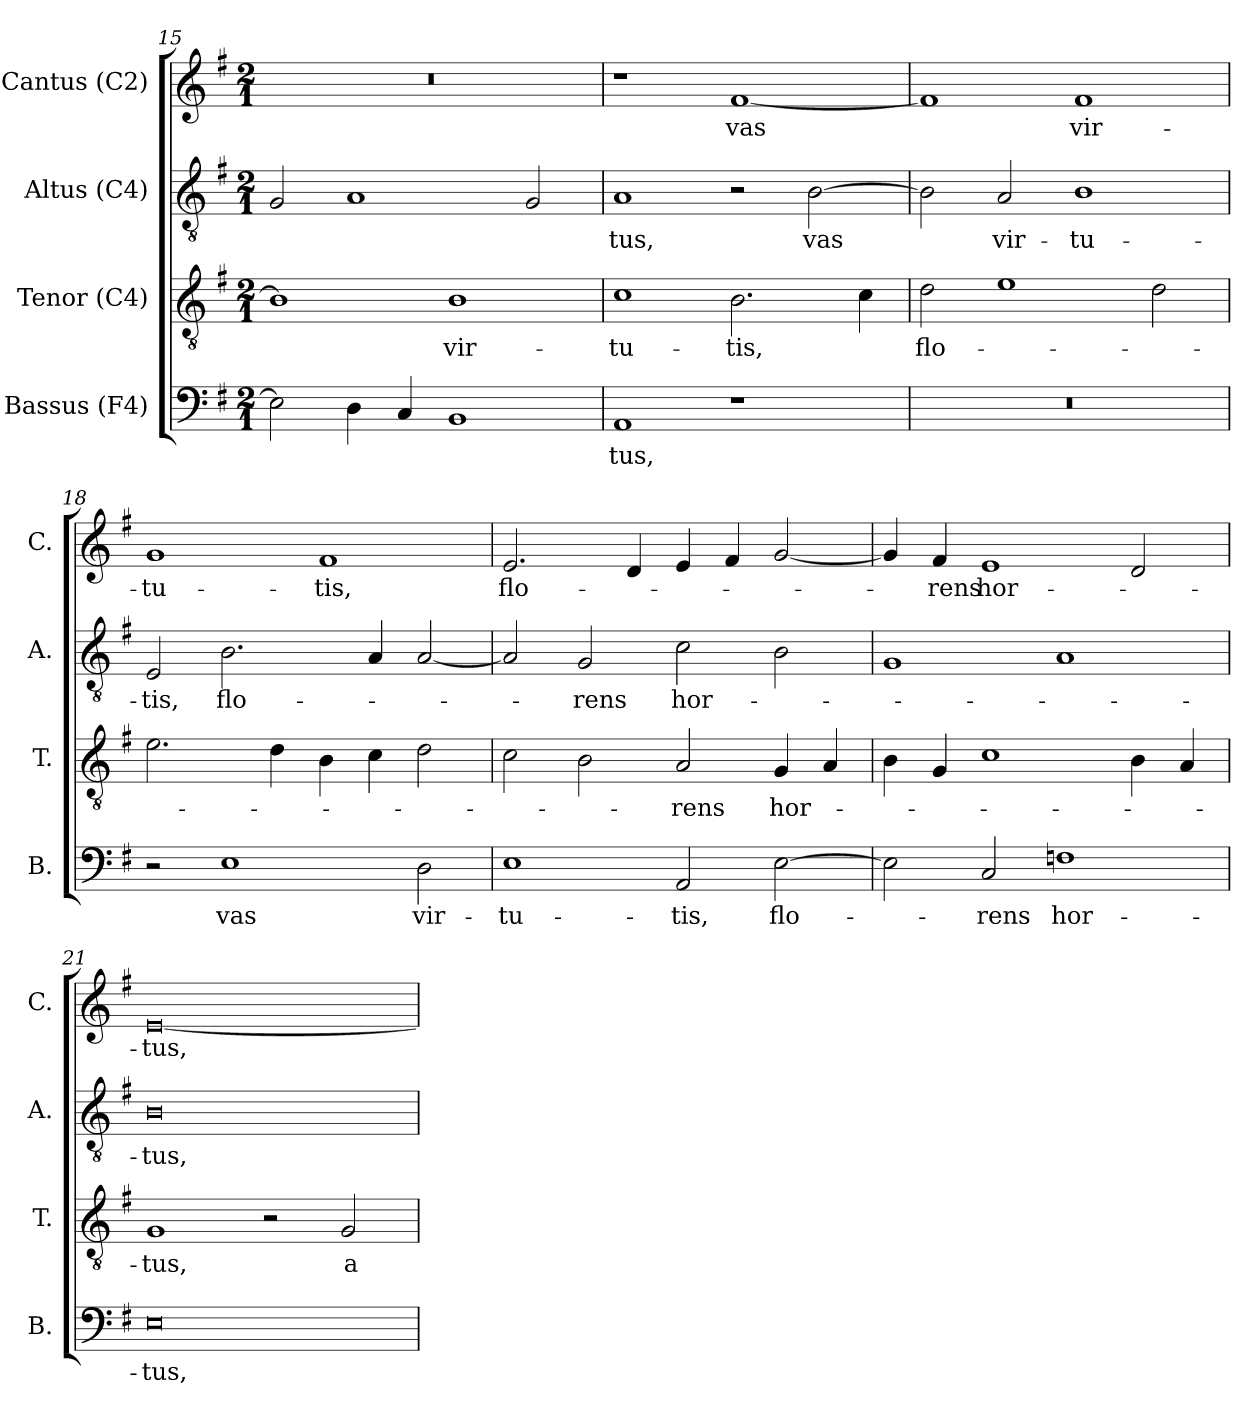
**kern	**text	**kern	**text	**kern	**text	**kern	**text
*part4	*part4	*part3	*part3	*part2	*part2	*part1	*part1
*staff4	*staff4	*staff3	*staff3	*staff2	*staff2	*staff1	*staff1
*I"Bassus (F4)	*	*I"Tenor (C4)	*	*I"Altus (C4)	*	*I"Cantus (C2)	*
*I'B.	*	*I'T.	*	*I'A.	*	*I'C.	*
!!LO:PB:g=z
*clefF4	*	*clefGv2	*	*clefGv2	*	*clefG2	*
*	*	*ITrd7c12	*	*ITrd7c12	*	*	*
*k[f#]	*	*k[f#]	*	*k[f#]	*	*k[f#]	*
*G:	*	*G:	*	*G:	*	*G:	*
*M2/1	*	*M2/1	*	*M2/1	*	*M2/1	*
=15	=15	=15	=15	=15	=15	=15	=15
!	!	!	!	!	!	!LO:N:vis=1	!
2Ei\]	.	1BBi]	.	2GGi/	.	0r	.
4Di\	.	.	.	1AAi	.	.	.
4Ci/	.	.	.	.	.	.	.
!	!	!	!LO:LY:b:color=#000000	!	!	!	!
1BBi	.	1BBi	vir-	.	.	.	.
.	.	.	.	2GGi/	.	.	.
=16	=16	=16	=16	=16	=16	=16	=16
!	!LO:LY:b:color=#000000	!	!	!	!	!	!
!	!	!	!LO:LY:b:color=#000000	!	!	!	!
!	!	!	!	!	!LO:LY:b:color=#000000	!	!
1AAi	-tus,	1Ci	-tu-	1AAi	-tus,	1r	.
!	!	!	!LO:LY:b:color=#000000	!	!	!	!
!	!	!	!	!	!	!	!LO:LY:b:color=#000000
1r	.	2.BBi\	-tis,	2r	.	[1f#i	vas
!	!	!	!	!	!LO:LY:b:color=#000000	!	!
.	.	.	.	[2BBi\	vas	.	.
.	.	4Ci\	.	.	.	.	.
=17	=17	=17	=17	=17	=17	=17	=17
!LO:N:vis=1	!	!	!	!	!	!	!
!	!	!	!LO:LY:b:color=#000000	!	!	!	!
0r	.	2Di\	flo-	2BBi\]	.	1f#i]	.
!	!	!	!	!	!LO:LY:b:color=#000000	!	!
.	.	1Ei	.	2AAi/	vir-	.	.
!	!	!	!	!	!LO:LY:b:color=#000000	!	!
!	!	!	!	!	!	!	!LO:LY:b:color=#000000
.	.	.	.	1BBi	-tu-	1f#i	vir-
.	.	2Di\	.	.	.	.	.
=18	=18	=18	=18	=18	=18	=18	=18
!	!	!	!	!	!LO:LY:b:color=#000000	!	!
!	!	!	!	!	!	!	!LO:LY:b:color=#000000
2r	.	2.Ei\	.	2EEi/	-tis,	1gi	-tu-
!	!LO:LY:b:color=#000000	!	!	!	!	!	!
!	!	!	!	!	!LO:LY:b:color=#000000	!	!
1Ei	vas	.	.	2.BBi\	flo-	.	.
.	.	4Di\	.	.	.	.	.
!	!	!	!	!	!	!	!LO:LY:b:color=#000000
.	.	4BBi\	.	.	.	1f#i	-tis,
.	.	4Ci\	.	4AAi/	.	.	.
!	!LO:LY:b:color=#000000	!	!	!	!	!	!
2Di\	vir-	2Di\	.	[2AAi/	.	.	.
!!LO:LB:g=z
=19	=19	=19	=19	=19	=19	=19	=19
!	!LO:LY:b:color=#000000	!	!	!	!	!	!
!	!	!	!	!	!	!	!LO:LY:b:color=#000000
1Ei	-tu-	2Ci\	.	2AAi/]	.	2.ei/	flo-
!	!	!	!	!	!LO:LY:b:color=#000000	!	!
.	.	2BBi\	.	2GGi/	-rens	.	.
.	.	.	.	.	.	4di/	.
!	!LO:LY:b:color=#000000	!	!	!	!	!	!
!	!	!	!LO:LY:b:color=#000000	!	!	!	!
!	!	!	!	!	!LO:LY:b:color=#000000	!	!
2AAi/	-tis,	2AAi/	-rens	2Ci\	hor-	4ei/	.
.	.	.	.	.	.	4f#i/	.
!	!LO:LY:b:color=#000000	!	!	!	!	!	!
!	!	!	!LO:LY:b:color=#000000	!	!	!	!
[2Ei\	flo-	4GGi/	hor-	2BBi\	.	[2gi/	.
.	.	4AAi/	.	.	.	.	.
=20	=20	=20	=20	=20	=20	=20	=20
2Ei\]	.	4BBi\	.	1GGi	.	4gi/]	.
!	!	!	!	!	!	!	!LO:LY:b:color=#000000
.	.	4GGi/	.	.	.	4f#i/	-rens
!	!LO:LY:b:color=#000000	!	!	!	!	!	!
!	!	!	!	!	!	!	!LO:LY:b:color=#000000
2Ci/	-rens	1Ci	.	.	.	1ei	hor-
!	!LO:LY:b:color=#000000	!	!	!	!	!	!
1Fni	hor-	.	.	1AAi	.	.	.
.	.	4BBi\	.	.	.	2di/	.
.	.	4AAi/	.	.	.	.	.
=21	=21	=21	=21	=21	=21	=21	=21
!	!LO:LY:b:color=#000000	!	!	!	!	!	!
!	!	!	!LO:LY:b:color=#000000	!	!	!	!
!	!	!	!	!	!LO:LY:b:color=#000000	!	!
!	!	!	!	!	!	!	!LO:LY:b:color=#000000
0Ei	-tus,	1GGi	-tus,	0BBi	-tus,	[0ei	-tus,
.	.	2r	.	.	.	.	.
!	!	!	!LO:LY:b:color=#000000	!	!	!	!
.	.	2GGi/	a-	.	.	.	.
=	=	=	=	=	=	=	=
*-	*-	*-	*-	*-	*-	*-	*-
